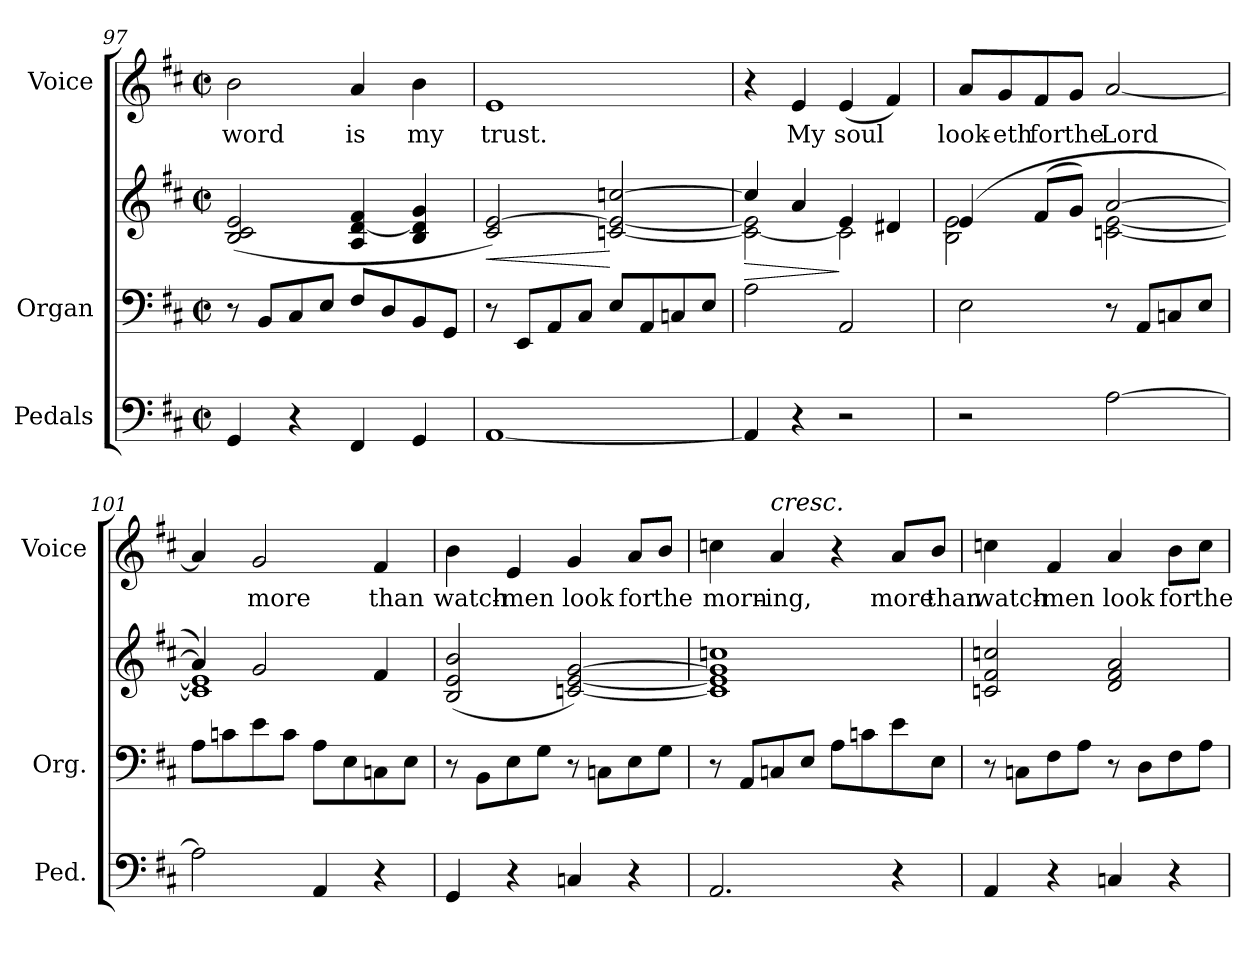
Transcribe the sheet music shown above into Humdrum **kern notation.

**kern	**kern	**kern	**dynam	**kern	**text
*part3	*part2	*part2	*part2	*part1	*part1
*staff4	*staff3	*staff2	*staff2/3	*staff1	*staff1
*I"Pedals	*I"Organ	*	*	*I"Voice	*
*I'Ped.	*I'Org.	*	*	*I'Voice	*
*clefF4	*clefF4	*clefG2	*	*clefG2	*
*k[f#c#]	*k[f#c#]	*k[f#c#]	*	*k[f#c#]	*
*D:	*D:	*D:	*	*D:	*
*M2/2	*M2/2	*M2/2	*	*M2/2	*
*met(c|)	*met(c|)	*met(c|)	*	*met(c|)	*
=97	=97	=97	=97	=97	=97
!	!	!	!	!	!LO:LY:b:color=#000000
4GGi/	8r	(2Bi/ 2c#i 2ei	.	2bi\	word
.	8BBi/L	.	.	.	.
4r	8C#i/	.	.	.	.
.	8Ei/J	.	.	.	.
!	!	!	!	!	!LO:LY:b:color=#000000
4FF#i/	8F#i/L	4Ai/ [4di 4f#i	.	4ai/	is
.	8Di/	.	.	.	.
!	!	!	!	!	!LO:LY:b:color=#000000
4GGi/	8BBi/	4Bi/ 4di] 4gi	.	4bi\	my
.	8GGi/J	.	.	.	.
=98	=98	=98	=98	=98	=98
!	!	!	!LO:HP:b	!	!
!	!	!	!	!	!LO:LY:b:color=#000000
[1AAi	8r	2c#i/ [2ei)	<	1ei	trust.
.	8EEi/L	.	.	.	.
.	8AAi/	.	.	.	.
.	8C#i/J	.	.	.	.
.	8Ei/L	[2cni/ 2ei_ [2ccni	[	.	.
.	8AAi/	.	.	.	.
.	8Cni/	.	.	.	.
.	8Ei/J	.	.	.	.
=99	=99	=99	=99	=99	=99
*	*	*^	*	*	*
!	!	!	!	!LO:HP:b	!	!
4AAi/]	2Ai\	4cci/]	2ci\_ 2ei]	>	4r	.
!	!	!	!	!	!	!LO:LY:b:color=#000000
4r	.	4ai/	.	.	4ei/	My
!	!	!	!	!	!	!LO:LY:b:color=#000000
2r	2AAi/	4ei/	2ci\]	]	(4ei/	soul
.	.	4d#Xi/	.	.	4f#i/)	.
=100	=100	=100	=100	=100	=100	=100
!	!	!	!	!	!	!LO:LY:b:color=#000000
2r	2Ei\	(4ei/	2Bi\ 2ei	.	8ai/L	look-
!	!	!	!	!	!	!LO:LY:b:color=#000000
.	.	.	.	.	8gi/	-eth
!	!	!	!	!	!	!LO:LY:b:color=#000000
.	.	(8f#i/L	.	.	8f#i/	for
!	!	!	!	!	!	!LO:LY:b:color=#000000
.	.	8gi/J)	.	.	8gi/J	the
!	!	!	!	!	!	!LO:LY:b:color=#000000
[2Ai\	8r	[2ai/	[2cni\ [2ei	.	[2ai/	Lord
.	8AAi/L	.	.	.	.	.
.	8Cni/	.	.	.	.	.
.	8Ei/J	.	.	.	.	.
!!LO:LB:g=z
=101	=101	=101	=101	=101	=101	=101
2Ai\]	8Ai\L	4ai/])	1ci] 1ei]	.	4ai/]	.
.	8cni\	.	.	.	.	.
!	!	!	!	!	!	!LO:LY:b:color=#000000
.	8ei\	2gi/	.	.	2gi/	more
.	8ci\J	.	.	.	.	.
4AAi/	8Ai\L	.	.	.	.	.
.	8Ei\	.	.	.	.	.
!	!	!	!	!	!	!LO:LY:b:color=#000000
4r	8Cni\	4f#i/	.	.	4f#i/	than
.	8Ei\J	.	.	.	.	.
*	*	*v	*v	*	*	*
=102	=102	=102	=102	=102	=102
!	!	!	!	!	!LO:LY:b:color=#000000
4GGi/	8r	(2Bi/ 2ei 2bi	.	4bi\	watch-
.	8BBi\L	.	.	.	.
!	!	!	!	!	!LO:LY:b:color=#000000
4r	8Ei\	.	.	4ei/	-men
.	8Gi\J	.	.	.	.
!	!	!	!	!	!LO:LY:b:color=#000000
4Cni/	8r	[2cni/ [2ei [2gi)	.	4gi/	look
.	8Cni\L	.	.	.	.
!	!	!	!	!	!LO:LY:b:color=#000000
4r	8Ei\	.	.	8ai/L	for
!	!	!	!	!	!LO:LY:b:color=#000000
.	8Gi\J	.	.	8bi/J	the
=103	=103	=103	=103	=103	=103
!	!	!	!	!	!LO:LY:b:color=#000000
2.AAi/	8r	1ci] 1ei] 1gi] 1ccni	.	4ccni\	morn-
.	8AAi/L	.	.	.	.
!	!	!	!	!LO:TX:a:i:t=cresc.	!
!	!	!	!	!	!LO:LY:b:color=#000000
.	8Cni/	.	.	4ai/	-ing,
.	8Ei/J	.	.	.	.
.	8Ai\L	.	.	4r	.
.	8cni\	.	.	.	.
!	!	!	!	!	!LO:LY:b:color=#000000
4r	8ei\	.	.	8ai/L	more
!	!	!	!	!	!LO:LY:b:color=#000000
.	8Ei\J	.	.	8bi/J	than
=104	=104	=104	=104	=104	=104
!	!	!	!	!	!LO:LY:b:color=#000000
4AAi/	8r	2cni/ 2f#i 2ccni	.	4ccni\	watch-
.	8Cni\L	.	.	.	.
!	!	!	!	!	!LO:LY:b:color=#000000
4r	8F#i\	.	.	4f#i/	-men
.	8Ai\J	.	.	.	.
!	!	!	!	!	!LO:LY:b:color=#000000
4Cni/	8r	2di/ 2f#i 2ai	.	4ai/	look
.	8Di\L	.	.	.	.
!	!	!	!	!	!LO:LY:b:color=#000000
4r	8F#i\	.	.	8bi\L	for
!	!	!	!	!	!LO:LY:b:color=#000000
.	8Ai\J	.	.	8cci\J	the
=	=	=	=	=	=
*-	*-	*-	*-	*-	*-
